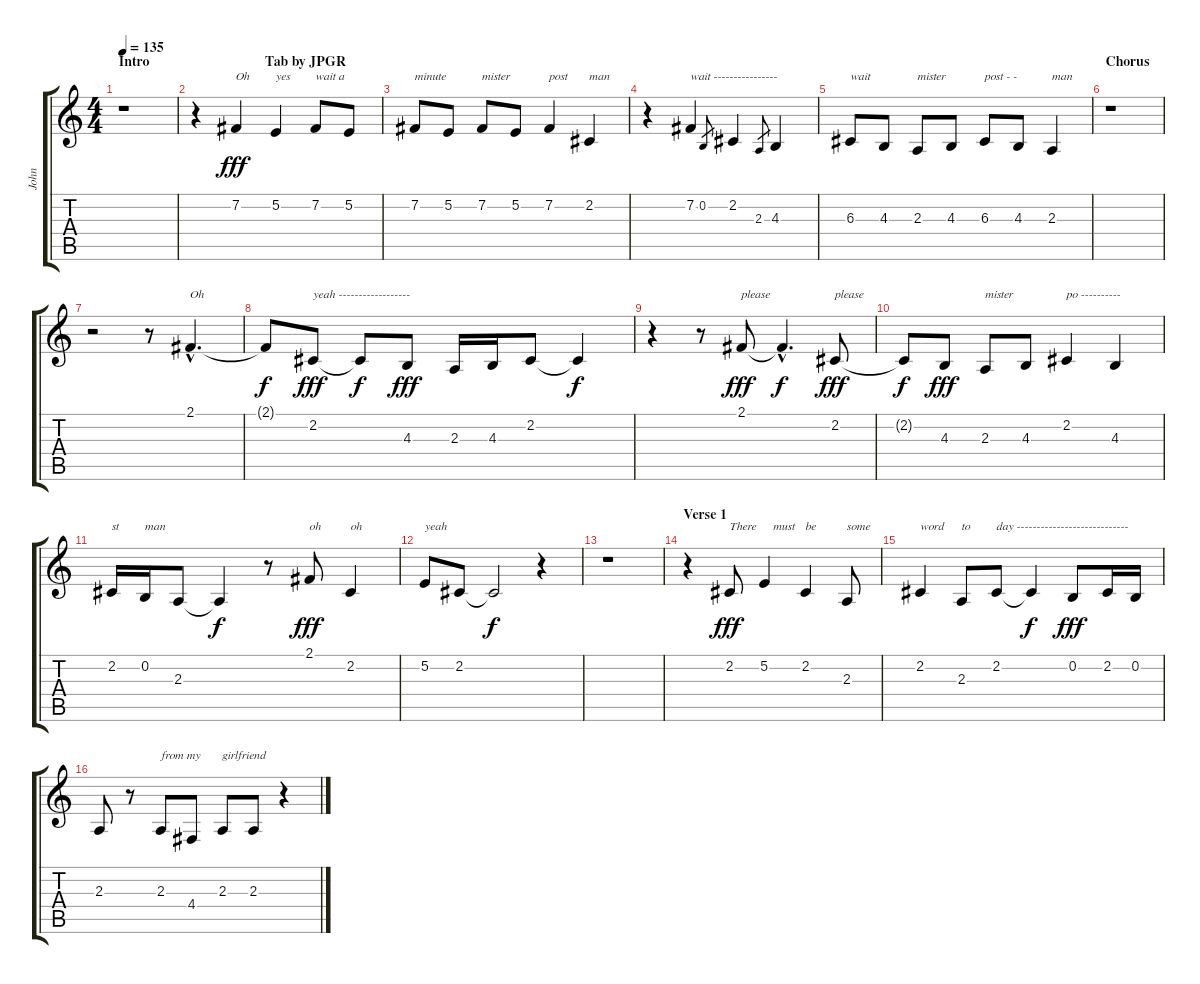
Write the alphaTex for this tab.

\track ("John" "John") {instrument tenorsax}
\staff {score tabs}
\tuning (E4 B3 G3 D3 A2 E2) {hide}
\ts (4 4)
\section ("" "Intro                                 Tab by JPGR")
\tempo 135
\clef g2
\ks c
r.1{dy fff instrument tenorsax} |
r.4 7.2.4{txt "Oh"} 5.2.4{txt "yes"} 7.2.8{txt "wait a"} 5.2.8 |
7.2.8{txt "minute"} 5.2.8 7.2.8{txt "mister"} 5.2.8 7.2.4{txt "post"} 2.2.4{txt "man"} |
r.4 7.2.4{txt "wait ----------------"} 0.2.8{gr} 2.2.4 2.3.8{gr} 4.3.4 |
6.3.8{txt "wait"} 4.3.8 2.3.8{txt "mister"} 4.3.8 6.3.8{txt "post - -"} 4.3.8 2.3.4{txt "man"} |
\section ("" "Chorus")
r.1 |
r.2 r.8 2.1{hac}.4{d txt "Oh"} |
2.1{t}.8{dy f} 2.2.8{txt "yeah ------------------" dy fff} 2.2{t}.8{dy f} 4.3.8{dy fff} 2.3.16 4.3.16 2.2.8 2.2{t}.4{dy f} |
r.4 r.8 2.1.8{txt "please" dy fff} 2.1{hac t}.4{d dy f} 2.2.8{txt "please" dy fff} |
2.2{t}.8{dy f} 4.3.8{dy fff} 2.3.8{txt "mister"} 4.3.8 2.2.4{txt "po ----------"} 4.3.4 |
2.2.16{txt "st"} 0.2.16{txt "man"} 2.3.8 2.3{t}.4{dy f} r.8 2.1.8{txt "oh" dy fff} 2.2.4{txt "oh"} |
5.2.8{txt "yeah"} 2.2.8 2.2{t}.2{dy f} r.4 |
r.1 |
\section ("" "Verse 1")
r.4 2.2.8{txt "There" dy fff} 5.2.4{txt "   must"} 2.2.4{txt "be"} 2.3.8{txt "some"} |
2.2.4{txt "word"} 2.3.8{txt "to"} 2.2.8{txt "day ----------------------------"} 2.2{t}.4{dy f} 0.2.8{dy fff} 2.2.16 0.2.16 |
2.3.8 r.8 2.3.8{txt "from my"} 4.4.8 2.3.8{txt "girlfriend"} 2.3.8 r.4
